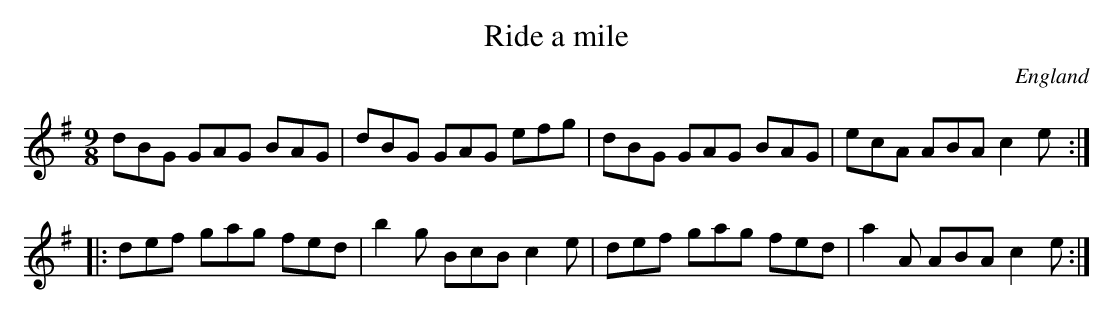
X:1
T:Ride a mile
O:England
M:9/8
K:G
dBG GAG BAG | dBG GAG efg |\
dBG GAG BAG | ecA ABA c2e :|*
|:def gag fed | b2g BcB c2e |\
def gag fed | a2A ABA c2e :|**
